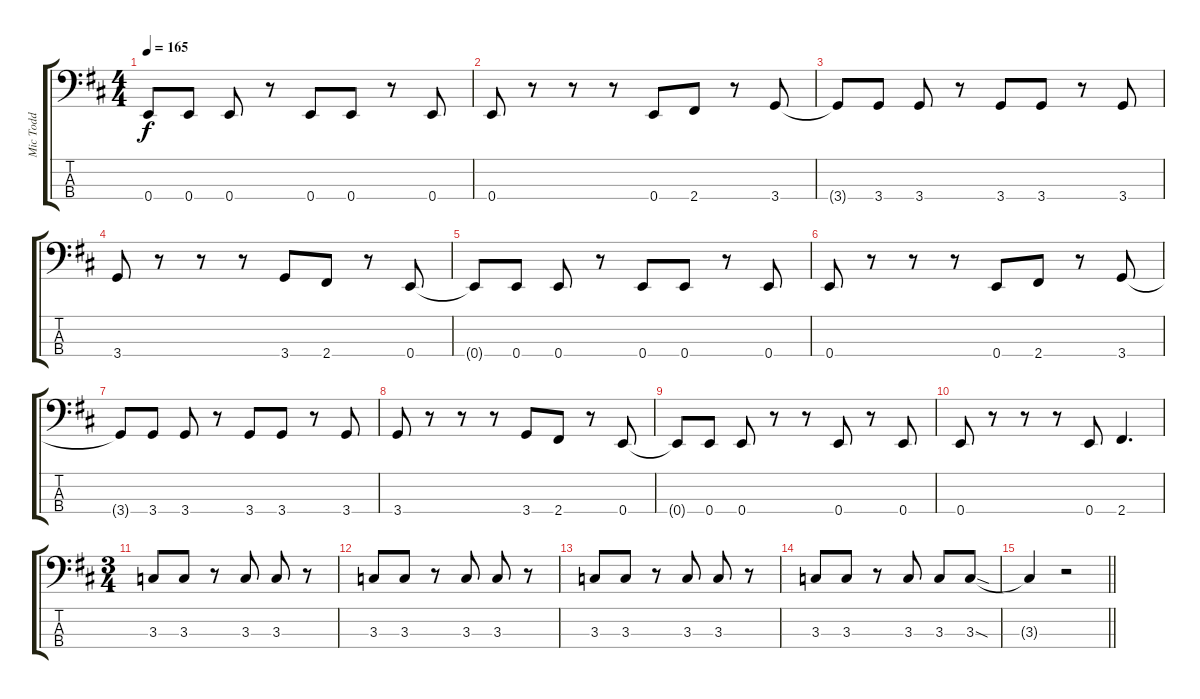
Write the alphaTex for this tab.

\track ("Mic Todd" "Mic Todd") {instrument electricbassfinger}
\staff {score tabs}
\tuning (G2 D2 A1 E1) {hide}
\ts (4 4)
\tempo 165
\clef f4
\ks d
0.4{t}.8{dy f} 0.4.8 0.4.8 r.8 0.4.8 0.4.8 r.8 0.4.8 |
0.4.8 r.8 r.8 r.8 0.4.8 2.4.8 r.8 3.4.8 |
3.4{t}.8 3.4.8 3.4.8 r.8 3.4.8 3.4.8 r.8 3.4.8 |
3.4.8 r.8 r.8 r.8 3.4.8 2.4.8 r.8 0.4.8 |
0.4{t}.8 0.4.8 0.4.8 r.8 0.4.8 0.4.8 r.8 0.4.8 |
0.4.8 r.8 r.8 r.8 0.4.8 2.4.8 r.8 3.4.8 |
3.4{t}.8 3.4.8 3.4.8 r.8 3.4.8 3.4.8 r.8 3.4.8 |
3.4.8 r.8 r.8 r.8 3.4.8 2.4.8 r.8 0.4.8 |
0.4{t}.8 0.4.8 0.4.8 r.8 r.8 0.4.8 r.8 0.4.8 |
0.4.8 r.8 r.8 r.8 0.4.8 2.4.4{d} |
\ts (3 4)
3.3.8 3.3.8 r.8 3.3.8 3.3.8 r.8 |
3.3.8 3.3.8 r.8 3.3.8 3.3.8 r.8 |
3.3.8 3.3.8 r.8 3.3.8 3.3.8 r.8 |
3.3.8 3.3.8 r.8 3.3.8 3.3.8 3.3{sod}.8 |
\barLineRight lightlight
3.3{t}.4 r.2
